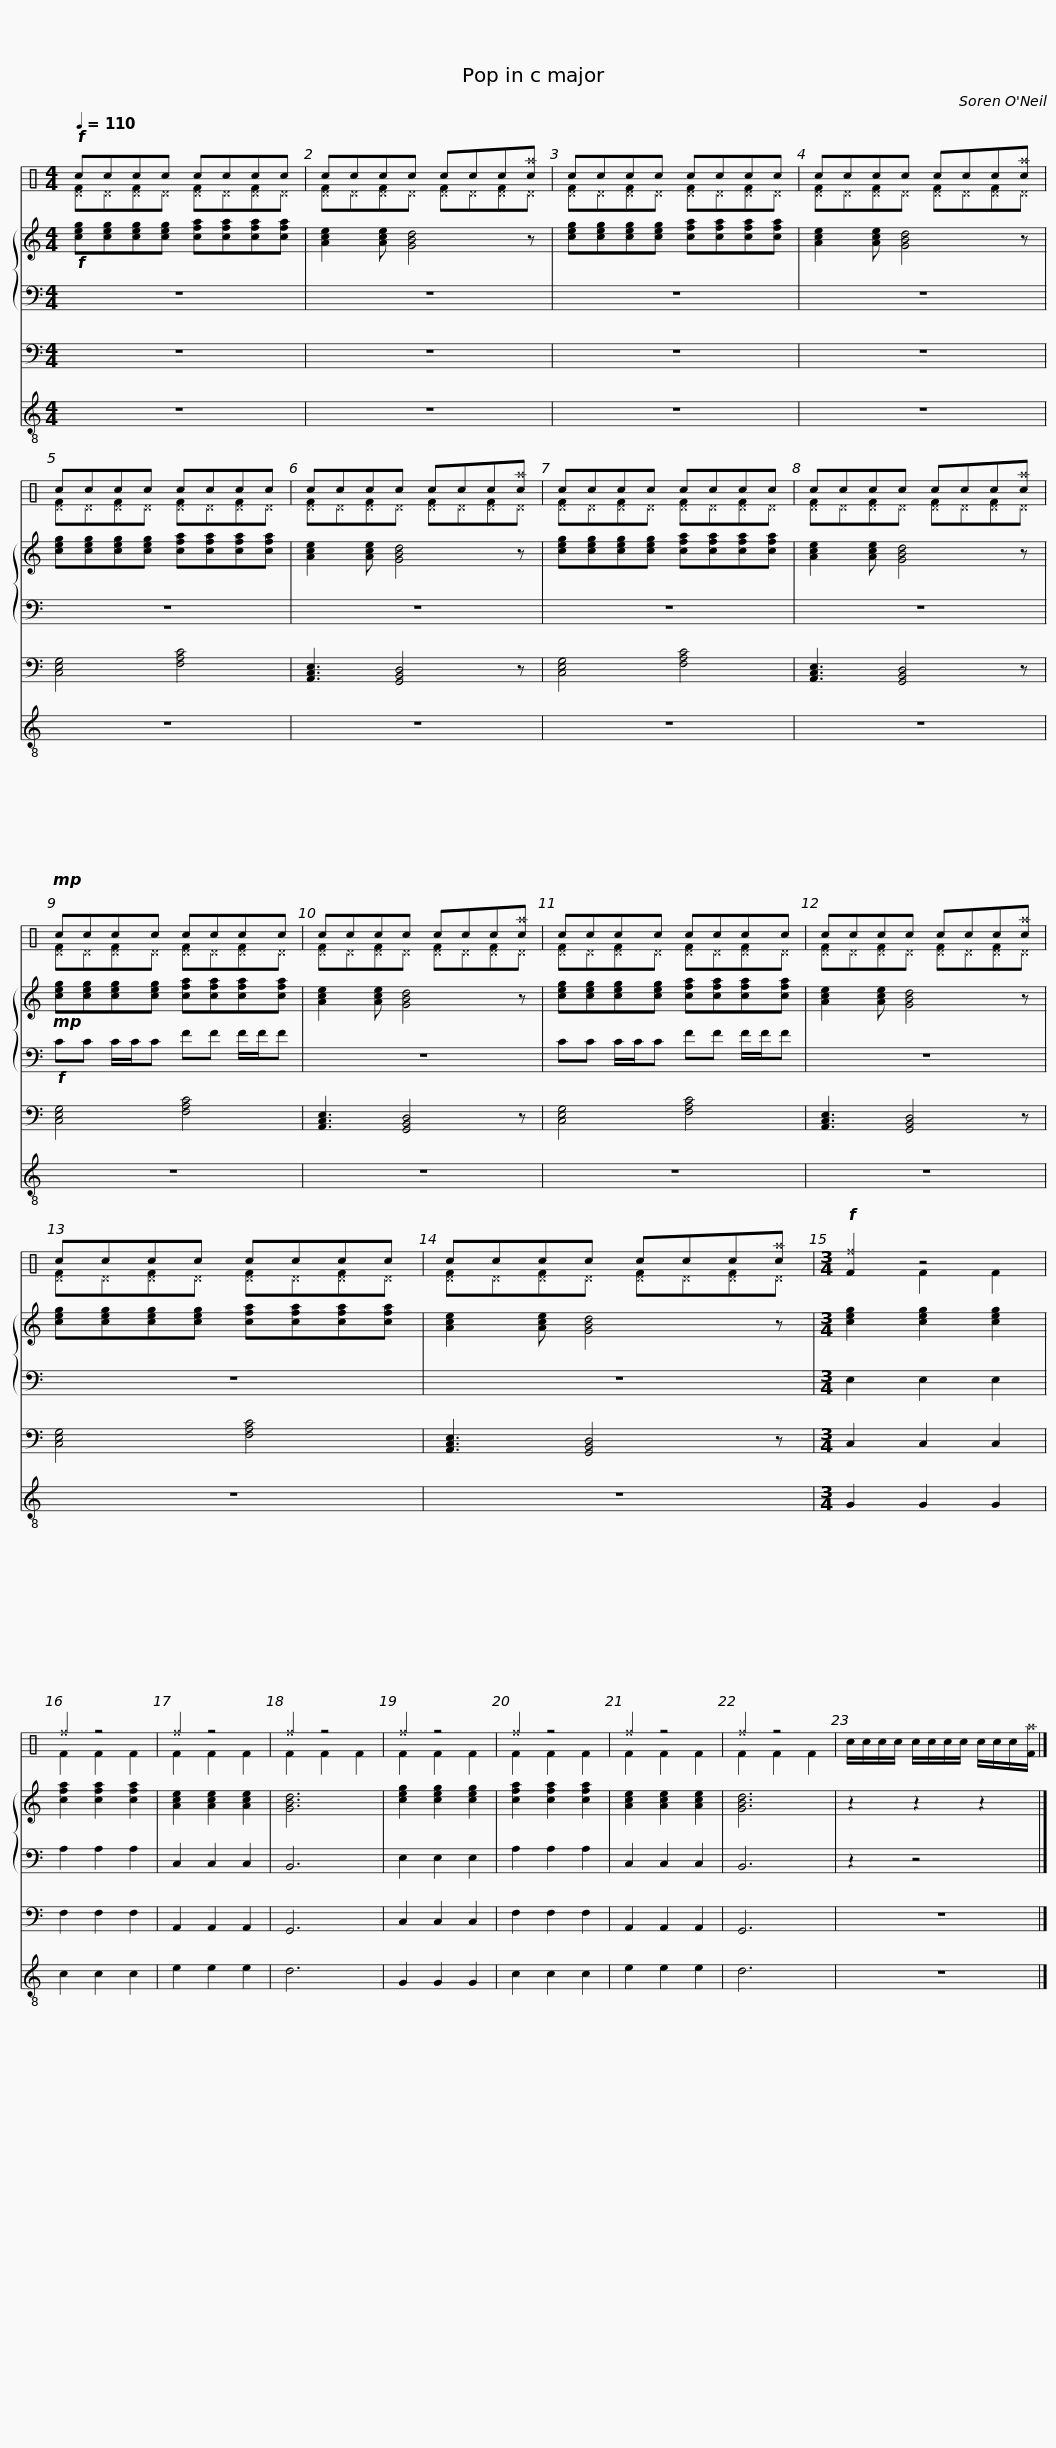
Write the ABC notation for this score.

X:1
%%score ( 1 2 ) { 3 | 4 } 5 6
L:1/8
Q:1/4=110
M:4/4
I:linebreak $
K:C
V:1 perc
K:none
V:2 perc
K:none
V:3 treble
V:4 bass
V:5 bass transpose=-12
V:6 treble-8
V:1
!f! cccc cccc | cccc ccc[c^a] | cccc cccc | cccc ccc[c^a] |$ cccc cccc | %5
 cccc ccc[c^a] | cccc cccc | cccc ccc[c^a] |$!mp! cccc cccc | cccc ccc[c^a] | %10
 cccc cccc | cccc ccc[c^a] |$ cccc cccc | cccc ccc[c^a] |[M:3/4]!f! [F^f]2 z4 | %15
 ^f2 z4 | ^f2 z4 | ^f2 z4 | ^f2 z4 | ^f2 z4 |$ %20
 ^f2 z4 | ^f2 z4 | c/c/c/c/ c/c/c/c/ c/c/c/[F^a]/ |] %23
V:2
 [^DF]^D[^DF]^D [^DF]^D[^DF]^D | [^DF]^D[^DF]^D [^DF]^D[^DF]^D | [^DF]^D[^DF]^D [^DF]^D[^DF]^D | [^DF]^D[^DF]^D [^DF]^D[^DF]^D |$ [^DF]^D[^DF]^D [^DF]^D[^DF]^D | %5
 [^DF]^D[^DF]^D [^DF]^D[^DF]^D | [^DF]^D[^DF]^D [^DF]^D[^DF]^D | [^DF]^D[^DF]^D [^DF]^D[^DF]^D |$ [^DF]^D[^DF]^D [^DF]^D[^DF]^D | [^DF]^D[^DF]^D [^DF]^D[^DF]^D | %10
 [^DF]^D[^DF]^D [^DF]^D[^DF]^D | [^DF]^D[^DF]^D [^DF]^D[^DF]^D |$ [^DF]^D[^DF]^D [^DF]^D[^DF]^D | [^DF]^D[^DF]^D [^DF]^D[^DF]^D |[M:3/4] x2 F2 F2 | %15
 F2 F2 F2 | F2 F2 F2 | F2 F2 F2 | F2 F2 F2 | F2 F2 F2 |$ %20
 F2 F2 F2 | F2 F2 F2 | x6 |] %23
V:3
!f! [ceg][ceg][ceg][ceg] [cfa][cfa][cfa][cfa] | [Ace]2 [Ace] [GBd]4 z | [ceg][ceg][ceg][ceg] [cfa][cfa][cfa][cfa] | [Ace]2 [Ace] [GBd]4 z |$ [ceg][ceg][ceg][ceg] [cfa][cfa][cfa][cfa] | %5
 [Ace]2 [Ace] [GBd]4 z | [ceg][ceg][ceg][ceg] [cfa][cfa][cfa][cfa] | [Ace]2 [Ace] [GBd]4 z |$!mp! [ceg][ceg][ceg][ceg] [cfa][cfa][cfa][cfa] | [Ace]2 [Ace] [GBd]4 z | %10
 [ceg][ceg][ceg][ceg] [cfa][cfa][cfa][cfa] | [Ace]2 [Ace] [GBd]4 z |$ [ceg][ceg][ceg][ceg] [cfa][cfa][cfa][cfa] | [Ace]2 [Ace] [GBd]4 z |[M:3/4] [ceg]2 [ceg]2 [ceg]2 | %15
 [cfa]2 [cfa]2 [cfa]2 | [Ace]2 [Ace]2 [Ace]2 | [GBd]6 | [ceg]2 [ceg]2 [ceg]2 | [cfa]2 [cfa]2 [cfa]2 |$ %20
 [Ace]2 [Ace]2 [Ace]2 | [GBd]6 | z2 z2 z2 |] %23
V:4
 z8 | z8 | z8 | z8 |$ z8 | %5
 z8 | z8 | z8 |$!f! CC C/C/C FF F/F/F | z8 | %10
 CC C/C/C FF F/F/F | z8 |$ z8 | z8 |[M:3/4] E,2 E,2 E,2 | %15
 A,2 A,2 A,2 | C,2 C,2 C,2 | B,,6 | E,2 E,2 E,2 | A,2 A,2 A,2 |$ %20
 C,2 C,2 C,2 | B,,6 | z2 z4 |] %23
V:5
 z8 | z8 | z8 | z8 |$ [C,E,G,]4 [F,A,C]4 | %5
 [A,,C,E,]3 [G,,B,,D,]4 z | [C,E,G,]4 [F,A,C]4 | [A,,C,E,]3 [G,,B,,D,]4 z |$ [C,E,G,]4 [F,A,C]4 | [A,,C,E,]3 [G,,B,,D,]4 z | %10
 [C,E,G,]4 [F,A,C]4 | [A,,C,E,]3 [G,,B,,D,]4 z |$ [C,E,G,]4 [F,A,C]4 | [A,,C,E,]3 [G,,B,,D,]4 z |[M:3/4] C,2 C,2 C,2 | %15
 F,2 F,2 F,2 | A,,2 A,,2 A,,2 | G,,6 | C,2 C,2 C,2 | F,2 F,2 F,2 |$ %20
 A,,2 A,,2 A,,2 | G,,6 | z6 |] %23
V:6
 z8 | z8 | z8 | z8 |$ z8 | %5
 z8 | z8 | z8 |$ z8 | z8 | %10
 z8 | z8 |$ z8 | z8 |[M:3/4] G2 G2 G2 | %15
 c2 c2 c2 | e2 e2 e2 | d6 | G2 G2 G2 | c2 c2 c2 |$ %20
 e2 e2 e2 | d6 | z6 |] %23
